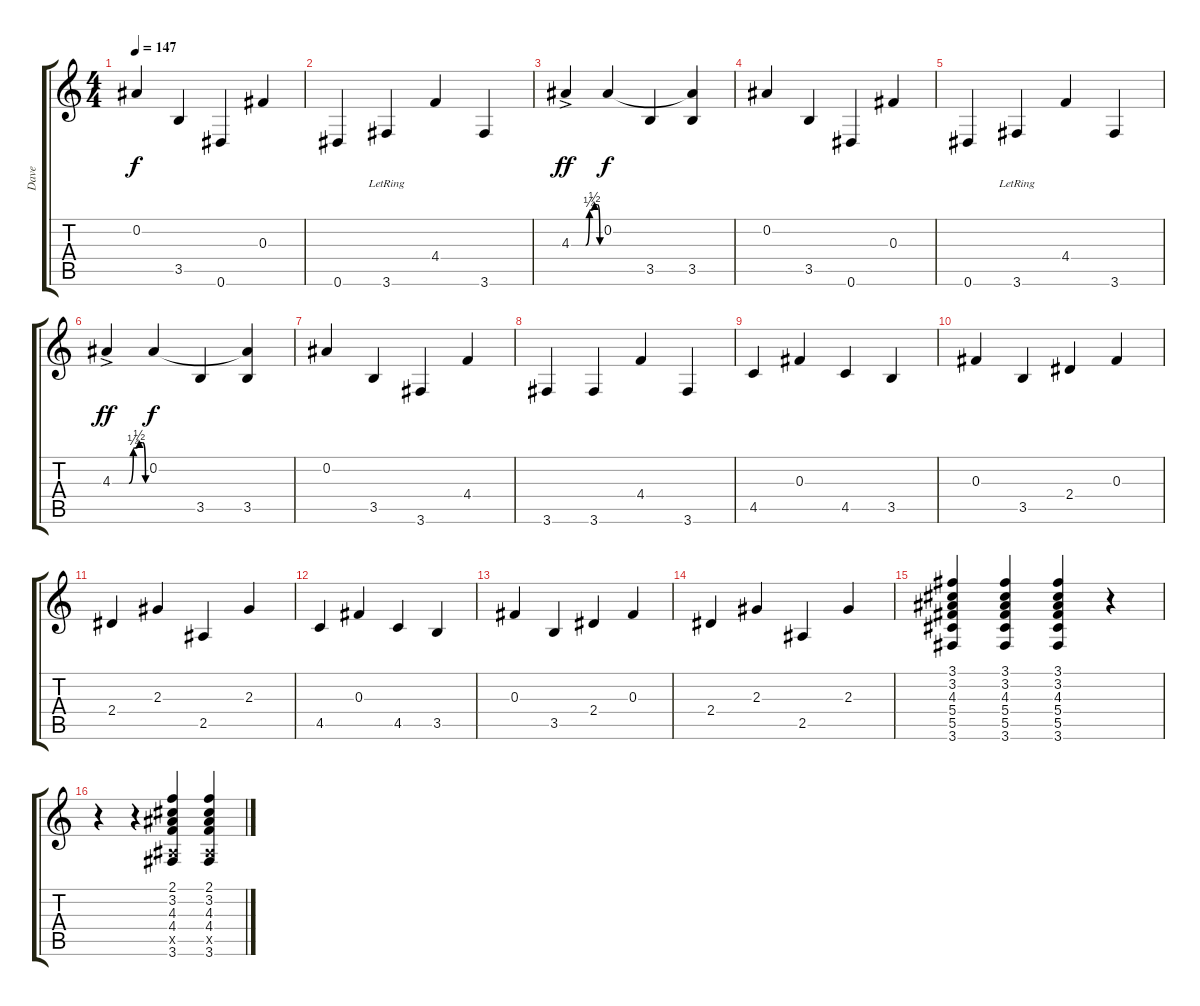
\track ("Dave" "Dave") {instrument overdrivenguitar}
\staff {score tabs}
\tuning (Eb4 Bb3 Gb3 Db3 Ab2 Eb2) {hide}
\ts (4 4)
\tempo 147
\clef g2
\ks c
0.2.4{dy f} 3.5.4 0.6.4 0.3.4 |
0.6.4 3.6{lr}.4 4.4.4 3.6.4 |
4.3{be (custom 0 0 30 0 38 1 49 2 55 2 60 0) ac}.4{dy ff} 0.2.4{dy f} 3.5.4 (0.2{t} 3.5).4 |
0.2.4 3.5.4 0.6.4 0.3.4 |
0.6.4 3.6{lr}.4 4.4.4 3.6.4 |
4.3{be (custom 0 0 30 0 38 1 49 2 55 2 60 0) ac}.4{dy ff} 0.2.4{dy f} 3.5.4 (0.2{t} 3.5).4 |
0.2.4 3.5.4 3.6.4 4.4.4 |
3.6.4 3.6.4 4.4.4 3.6.4 |
4.5.4 0.3.4 4.5.4 3.5.4 |
0.3.4 3.5.4 2.4.4 0.3.4 |
2.4.4 2.3.4 2.5.4 2.3.4 |
4.5.4 0.3.4 4.5.4 3.5.4 |
0.3.4 3.5.4 2.4.4 0.3.4 |
2.4.4 2.3.4 2.5.4 2.3.4 |
(3.1 3.2 4.3 5.4 5.5 3.6).4{volume 8 instrument overdrivenguitar} (3.1 3.2 4.3 5.4 5.5 3.6).4 (3.1 3.2 4.3 5.4 5.5 3.6).4 r.4 |
r.4 r.4 (2.1 3.2 4.3 4.4 2.5{x} 3.6).4 (2.1 3.2 4.3 4.4 2.5{x} 3.6).4
